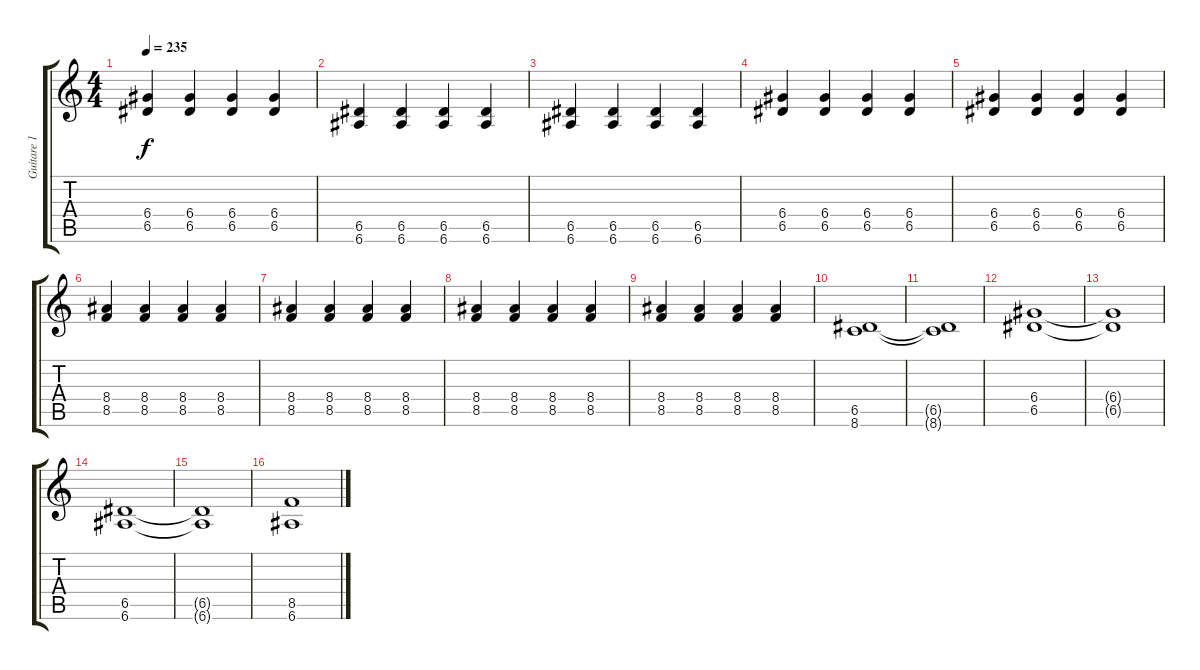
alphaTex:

\track ("Guitare 1" "Guitare 1") {instrument distortionguitar}
\staff {score tabs}
\tuning (E4 B3 G3 D3 A2 E2) {hide}
\ts (4 4)
\tempo 235
\clef g2
\ks c
(6.4 6.5).4{dy f} (6.4 6.5).4 (6.4 6.5).4 (6.4 6.5).4 |
(6.5 6.6).4 (6.5 6.6).4 (6.5 6.6).4 (6.5 6.6).4 |
(6.5 6.6).4 (6.5 6.6).4 (6.5 6.6).4 (6.5 6.6).4 |
(6.4 6.5).4 (6.4 6.5).4 (6.4 6.5).4 (6.4 6.5).4 |
(6.4 6.5).4 (6.4 6.5).4 (6.4 6.5).4 (6.4 6.5).4 |
(8.4 8.5).4 (8.4 8.5).4 (8.4 8.5).4 (8.4 8.5).4 |
(8.4 8.5).4 (8.4 8.5).4 (8.4 8.5).4 (8.4 8.5).4 |
(8.4 8.5).4 (8.4 8.5).4 (8.4 8.5).4 (8.4 8.5).4 |
(8.4 8.5).4 (8.4 8.5).4 (8.4 8.5).4 (8.4 8.5).4 |
(6.5 8.6).1 |
(6.5{t} 8.6{t}).1 |
(6.4 6.5).1 |
(6.4{t} 6.5{t}).1 |
(6.5 6.6).1 |
(6.5{t} 6.6{t}).1 |
(8.5 6.6).1
